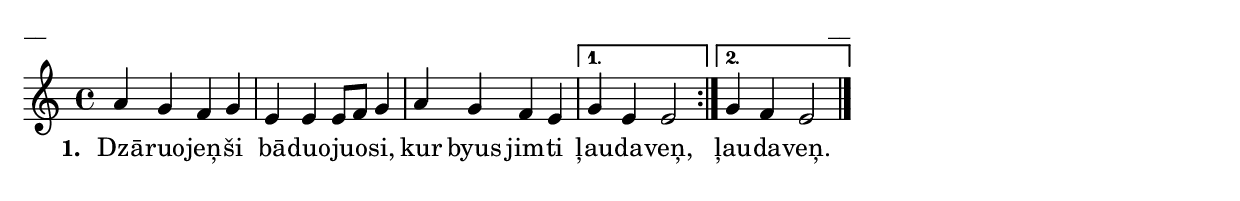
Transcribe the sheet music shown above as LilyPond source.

\version "2.13.18"
\paper {
line-width = 14\cm
left-margin = 0.4\cm
between-system-padding = 0.1\cm
between-system-space = 0.1\cm
}
% SBTZK, p.124
\layout {
indent = #0
ragged-last = ##f
}


voiceA = \relative c'' {
\clef "treble"
\key c \major
\time 4/4
\repeat volta 2 {a4 g f g | e e e8 [f] g4 | a g f e}
\alternative {
{g e e2}
{g4 f e2 \bar"|."}
}
}

lyricA = \lyricmode {
\set stanza = "1. "
Dzā -- ruo -- jeņ -- ši bā -- duo -- juo -- si, kur byus jim -- ti ļau -- da -- veņ, ļau -- da -- veņ.
}

fullScore = <<
%\new ChordNames { \chordsA }
\new Staff {
<<
\new Voice = "voiceA" { \oneVoice \autoBeamOff \voiceA }
\lyricsto "voiceA" \new Lyrics  \lyricA
%\new Voice = "voiceB" { \voiceTwo \autoBeamOff \voiceB }
>>
}
>>



\score {
\fullScore
\header { piece = "__" opus = "__" }
}
\markup { \with-color #(x11-color 'white) \sans \smaller "__" }
\score {
\unfoldRepeats
\fullScore
\midi {
\context { \Staff \remove "Staff_performer" }
\context { \Voice \consists "Staff_performer" }
}
}


